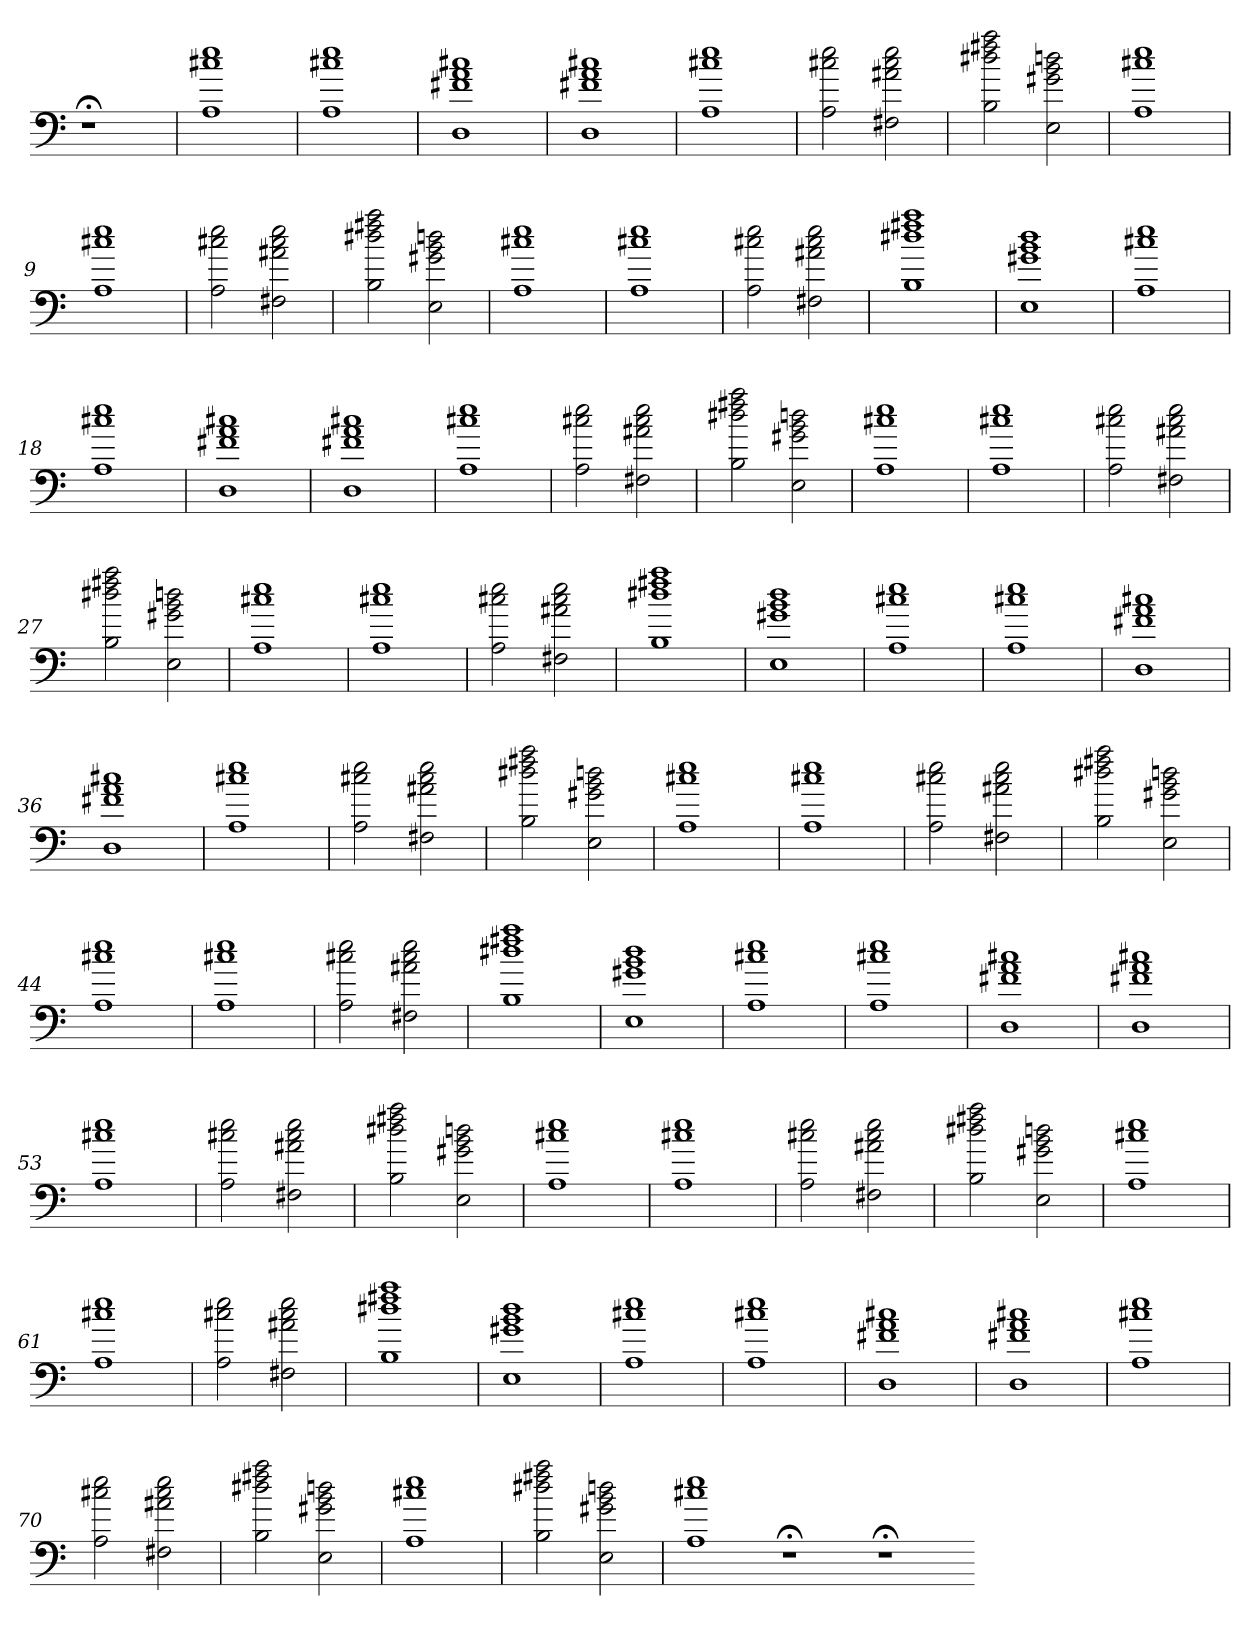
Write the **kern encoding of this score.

**kern
*part1
*staff1
=
1r;<
=1
1A 1cc#X 1ee
=2
1A 1cc#X 1ee
=3
1D 1f#X 1a 1cc#X
=4
1D 1f#X 1a 1cc#X
=5
1A 1cc#X 1ee
=6
2A 2cc#X 2ee
2F#X 2a#X 2cc# 2ee
=7
2B 2dd#X 2ff#X 2aa
2E 2g#X 2b 2ddn
=8
1A 1cc#X 1ee
=9
1A 1cc#X 1ee
=10
2A 2cc#X 2ee
2F#X 2a#X 2cc# 2ee
=11
2B 2dd#X 2ff#X 2aa
2E 2g#X 2b 2ddn
=12
1A 1cc#X 1ee
=13
1A 1cc#X 1ee
=14
2A 2cc#X 2ee
2F#X 2a#X 2cc# 2ee
=15
1B 1dd#X 1ff#X 1aa
=16
1E 1g#X 1b 1dd
=17
1A 1cc#X 1ee
=18
1A 1cc#X 1ee
=19
1D 1f#X 1a 1cc#X
=20
1D 1f#X 1a 1cc#X
=21
1A 1cc#X 1ee
=22
2A 2cc#X 2ee
2F#X 2a#X 2cc# 2ee
=23
2B 2dd#X 2ff#X 2aa
2E 2g#X 2b 2ddn
=24
1A 1cc#X 1ee
=25
1A 1cc#X 1ee
=26
2A 2cc#X 2ee
2F#X 2a#X 2cc# 2ee
=27
2B 2dd#X 2ff#X 2aa
2E 2g#X 2b 2ddn
=28
1A 1cc#X 1ee
=29
1A 1cc#X 1ee
=30
2A 2cc#X 2ee
2F#X 2a#X 2cc# 2ee
=31
1B 1dd#X 1ff#X 1aa
=32
1E 1g#X 1b 1dd
=33
1A 1cc#X 1ee
=34
1A 1cc#X 1ee
=35
1D 1f#X 1a 1cc#X
=36
1D 1f#X 1a 1cc#X
=37
1A 1cc#X 1ee
=38
2A 2cc#X 2ee
2F#X 2a#X 2cc# 2ee
=39
2B 2dd#X 2ff#X 2aa
2E 2g#X 2b 2ddn
=40
1A 1cc#X 1ee
=41
1A 1cc#X 1ee
=42
2A 2cc#X 2ee
2F#X 2a#X 2cc# 2ee
=43
2B 2dd#X 2ff#X 2aa
2E 2g#X 2b 2ddn
=44
1A 1cc#X 1ee
=45
1A 1cc#X 1ee
=46
2A 2cc#X 2ee
2F#X 2a#X 2cc# 2ee
=47
1B 1dd#X 1ff#X 1aa
=48
1E 1g#X 1b 1dd
=49
1A 1cc#X 1ee
=50
1A 1cc#X 1ee
=51
1D 1f#X 1a 1cc#X
=52
1D 1f#X 1a 1cc#X
=53
1A 1cc#X 1ee
=54
2A 2cc#X 2ee
2F#X 2a#X 2cc# 2ee
=55
2B 2dd#X 2ff#X 2aa
2E 2g#X 2b 2ddn
=56
1A 1cc#X 1ee
=57
1A 1cc#X 1ee
=58
2A 2cc#X 2ee
2F#X 2a#X 2cc# 2ee
=59
2B 2dd#X 2ff#X 2aa
2E 2g#X 2b 2ddn
=60
1A 1cc#X 1ee
=61
1A 1cc#X 1ee
=62
2A 2cc#X 2ee
2F#X 2a#X 2cc# 2ee
=63
1B 1dd#X 1ff#X 1aa
=64
1E 1g#X 1b 1dd
=65
1A 1cc#X 1ee
=66
1A 1cc#X 1ee
=67
1D 1f#X 1a 1cc#X
=68
1D 1f#X 1a 1cc#X
=69
1A 1cc#X 1ee
=70
2A 2cc#X 2ee
2F#X 2a#X 2cc# 2ee
=71
2B 2dd#X 2ff#X 2aa
2E 2g#X 2b 2ddn
=72
1A 1cc#X 1ee
=73
2B 2dd#X 2ff#X 2aa
2E 2g#X 2b 2ddn
=74
1A 1cc#X 1ee
1r;<
1r;<
=-
*-
